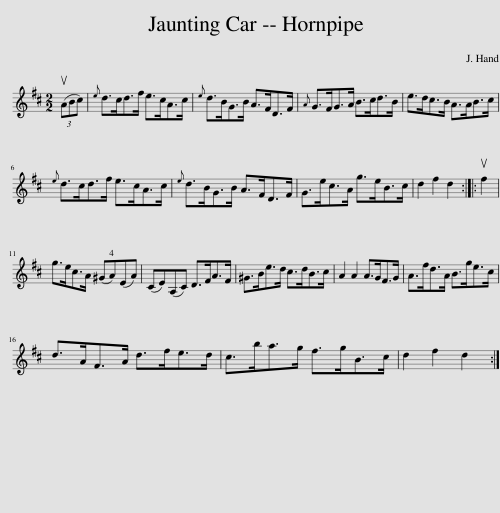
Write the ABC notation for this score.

X:1
L:1/8
M:2/2
I:linebreak $
K:D
V:1 treble
V:1
 (3(uABc) |{e} d>cd>f e>cA>c |{e} d>BG>B A>FD>F |{A} G>FG>A B>cd>B | e>dc>B A>AB>c |$ %5
{e} d>cd>f e>cA>c |{e} d>BG>B A>FD>F | G>ec>A g>eB>c | d2 f2 d2 :: uf2 |$ %10
 g>ec>A (^GA)(EA) | (CE)(A,C) D>FA>F | ^G>Be>d c>dB>c | A2 A2 A>GF>G | A>fd>A B>ge>c |$ %15
 d>AF>A d>fe>d | c>ba>g f>gB>c | d2 f2 d2 :| %18
